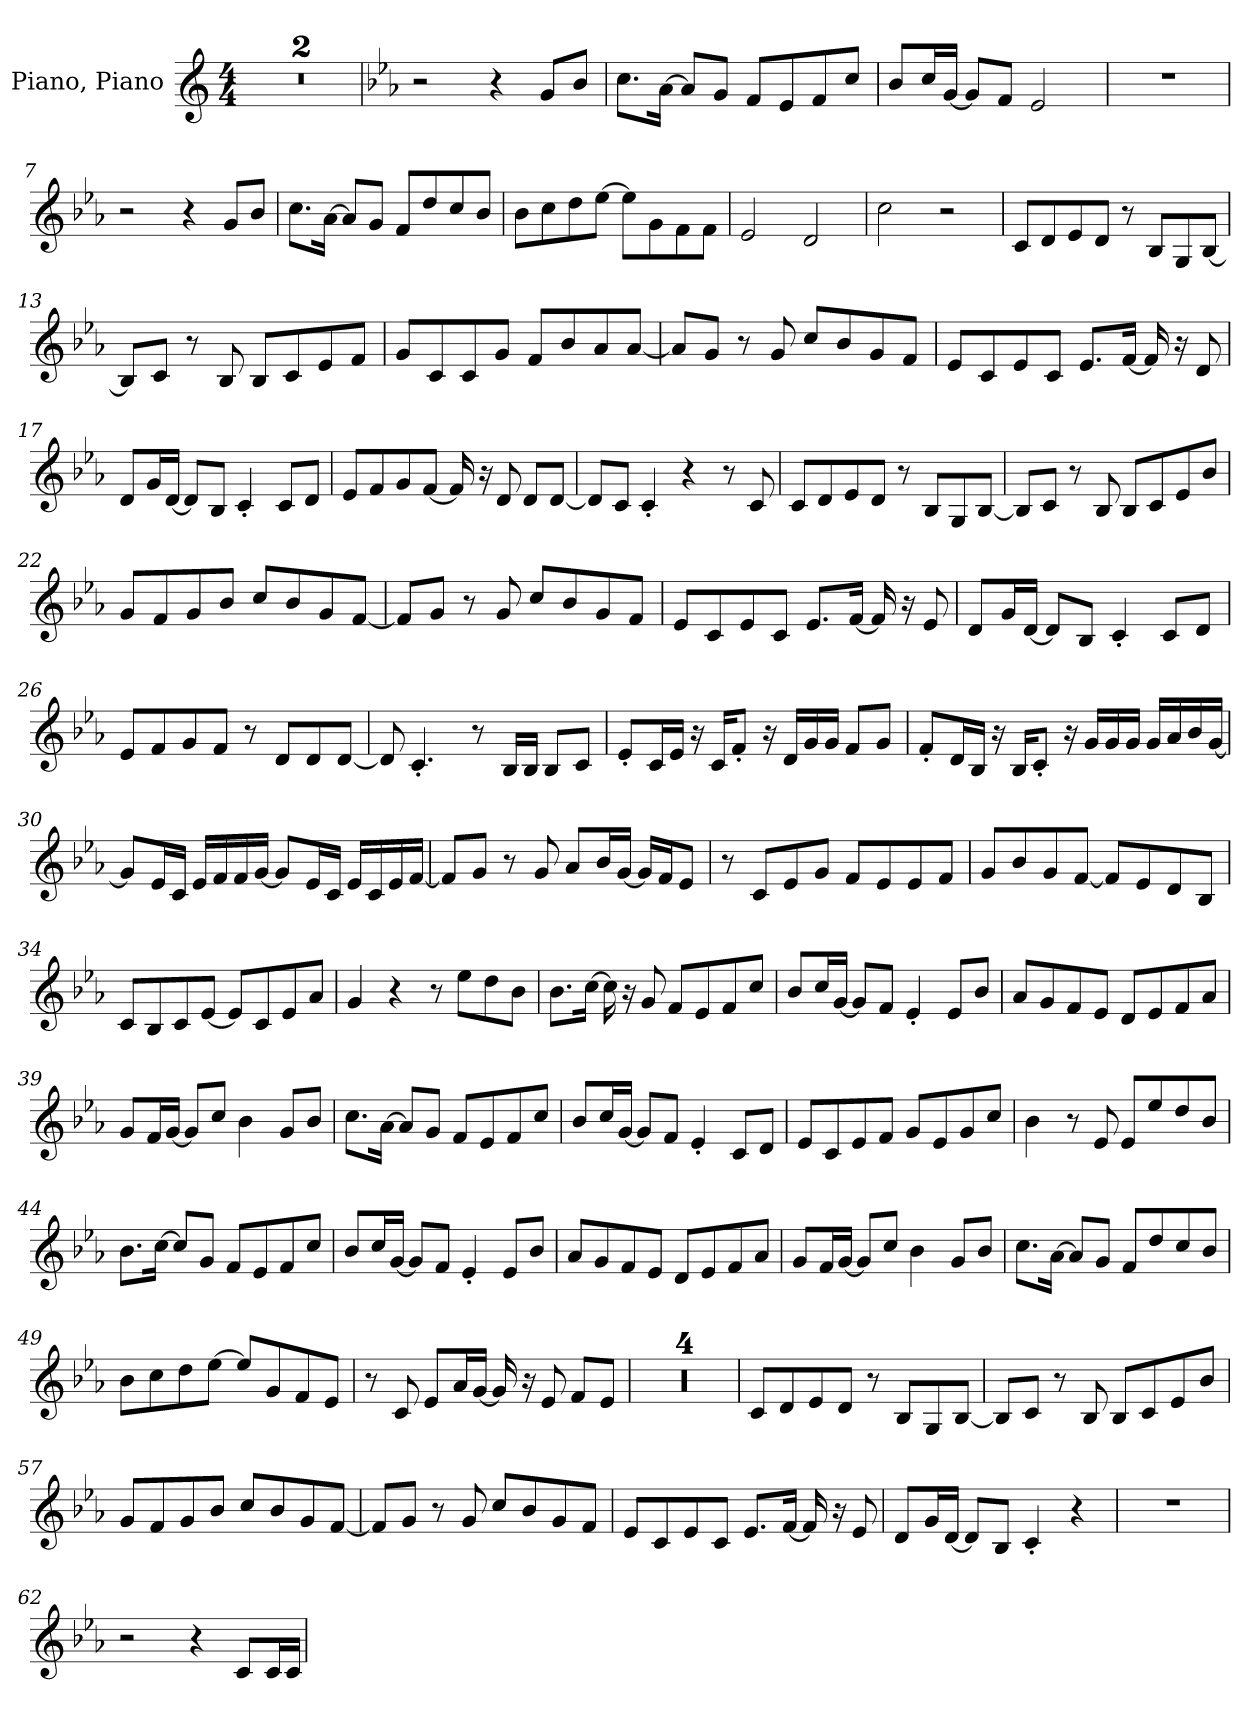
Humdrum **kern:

**kern
*part1
*staff1
*I"Piano, Piano
*I'Pno
*clefG2
*k[]
*M4/4
*MM130
=1
1r
=2
1r
=3
*k[b-e-a-]
2r
4r
8gL
8b-J
=4
8.ccL
[16a-Jk
8a-L]
8gJ
8fL
8e-
8f
8ccJ
=5
8b-L
16ccL
[16gJJ
8gL]
8fJ
2e-
=6
1r
=7
2r
4r
8gL
8b-J
=8
8.ccL
[16a-Jk
8a-L]
8gJ
8fL
8dd
8cc
8b-J
=9
8b-L
8cc
8dd
[8ee-J
8ee-L]
8g
8f
8fJ
=10
2e-
2d
=11
2cc
2r
=12
8cL
8d
8e-
8dJ
8r
8B-L
8G
[8B-J
=13
8B-L]
8cJ
8r
8B-
8B-L
8c
8e-
8fJ
=14
8gL
8c
8c
8gJ
8fL
8b-
8a-
[8a-J
=15
8a-L]
8gJ
8r
8g
8ccL
8b-
8g
8fJ
=16
8e-L
8c
8e-
8cJ
8.e-L
[16fJk
16f]
16r
8d
=17
8dL
16gL
[16dJJ
8dL]
8B-J
4c'
8cL
8dJ
=18
8e-L
8f
8g
[8fJ
16f]
16r
8d
8dL
[8dJ
=19
8dL]
8cJ
4c'
4r
8r
8c
=20
8cL
8d
8e-
8dJ
8r
8B-L
8G
[8B-J
=21
8B-L]
8cJ
8r
8B-
8B-L
8c
8e-
8b-J
=22
8gL
8f
8g
8b-J
8ccL
8b-
8g
[8fJ
=23
8fL]
8gJ
8r
8g
8ccL
8b-
8g
8fJ
=24
8e-L
8c
8e-
8cJ
8.e-L
[16fJk
16f]
16r
8e-
=25
8dL
16gL
[16dJJ
8dL]
8B-J
4c'
8cL
8dJ
=26
8e-L
8f
8g
8fJ
8r
8dL
8d
[8dJ
=27
8d]
4.c'
8r
16B-LL
16B-JJ
8B-L
8cJ
=28
8e-'L
16cL
16e-JJ
16r
16cKL
8f'J
16r
16dLL
16g
16gJJ
8fL
8gJ
=29
8f'L
16dL
16B-JJ
16r
16B-KL
8c'J
16r
16gLL
16g
16gJJ
16gLL
16a-
16b-
[16gJJ
=30
8gL]
16e-L
16cJJ
16e-LL
16f
16f
[16gJJ
8gL]
16e-L
16cJJ
16e-LL
16c
16e-
[16fJJ
=31
8fL]
8gJ
8r
8g
8a-L
16b-L
[16gJJ
16gLL]
16fJ
8e-J
=32
8r
8cL
8e-
8gJ
8fL
8e-
8e-
8fJ
=33
8gL
8b-
8g
[8fJ
8fL]
8e-
8d
8B-J
=34
8cL
8B-
8c
[8e-J
8e-L]
8c
8e-
8a-J
=35
4g
4r
8r
8ee-L
8dd
8b-J
=36
8.b-L
[16ccJk
16cc]
16r
8g
8fL
8e-
8f
8ccJ
=37
8b-L
16ccL
[16gJJ
8gL]
8fJ
4e-'
8e-L
8b-J
=38
8a-L
8g
8f
8e-J
8dL
8e-
8f
8a-J
=39
8gL
16fL
[16gJJ
8gL]
8ccJ
4b-
8gL
8b-J
=40
8.ccL
[16a-Jk
8a-L]
8gJ
8fL
8e-
8f
8ccJ
=41
8b-L
16ccL
[16gJJ
8gL]
8fJ
4e-'
8cL
8dJ
=42
8e-L
8c
8e-
8fJ
8gL
8e-
8g
8ccJ
=43
4b-
8r
8e-
8e-L
8ee-
8dd
8b-J
=44
8.b-L
[16ccJk
8ccL]
8gJ
8fL
8e-
8f
8ccJ
=45
8b-L
16ccL
[16gJJ
8gL]
8fJ
4e-'
8e-L
8b-J
=46
8a-L
8g
8f
8e-J
8dL
8e-
8f
8a-J
=47
8gL
16fL
[16gJJ
8gL]
8ccJ
4b-
8gL
8b-J
=48
8.ccL
[16a-Jk
8a-L]
8gJ
8fL
8dd
8cc
8b-J
=49
8b-L
8cc
8dd
[8ee-J
8ee-L]
8g
8f
8e-J
=50
8r
8c
8e-L
16a-L
[16gJJ
16g]
16r
8e-
8fL
8e-J
=51
1r
=52
1r
=53
1r
=54
1r
=55
8cL
8d
8e-
8dJ
8r
8B-L
8G
[8B-J
=56
8B-L]
8cJ
8r
8B-
8B-L
8c
8e-
8b-J
=57
8gL
8f
8g
8b-J
8ccL
8b-
8g
[8fJ
=58
8fL]
8gJ
8r
8g
8ccL
8b-
8g
8fJ
=59
8e-L
8c
8e-
8cJ
8.e-L
[16fJk
16f]
16r
8e-
=60
8dL
16gL
[16dJJ
8dL]
8B-J
4c'
4r
=61
1r
=62
2r
4r
8cL
16cL
16cJJ
=
*-
